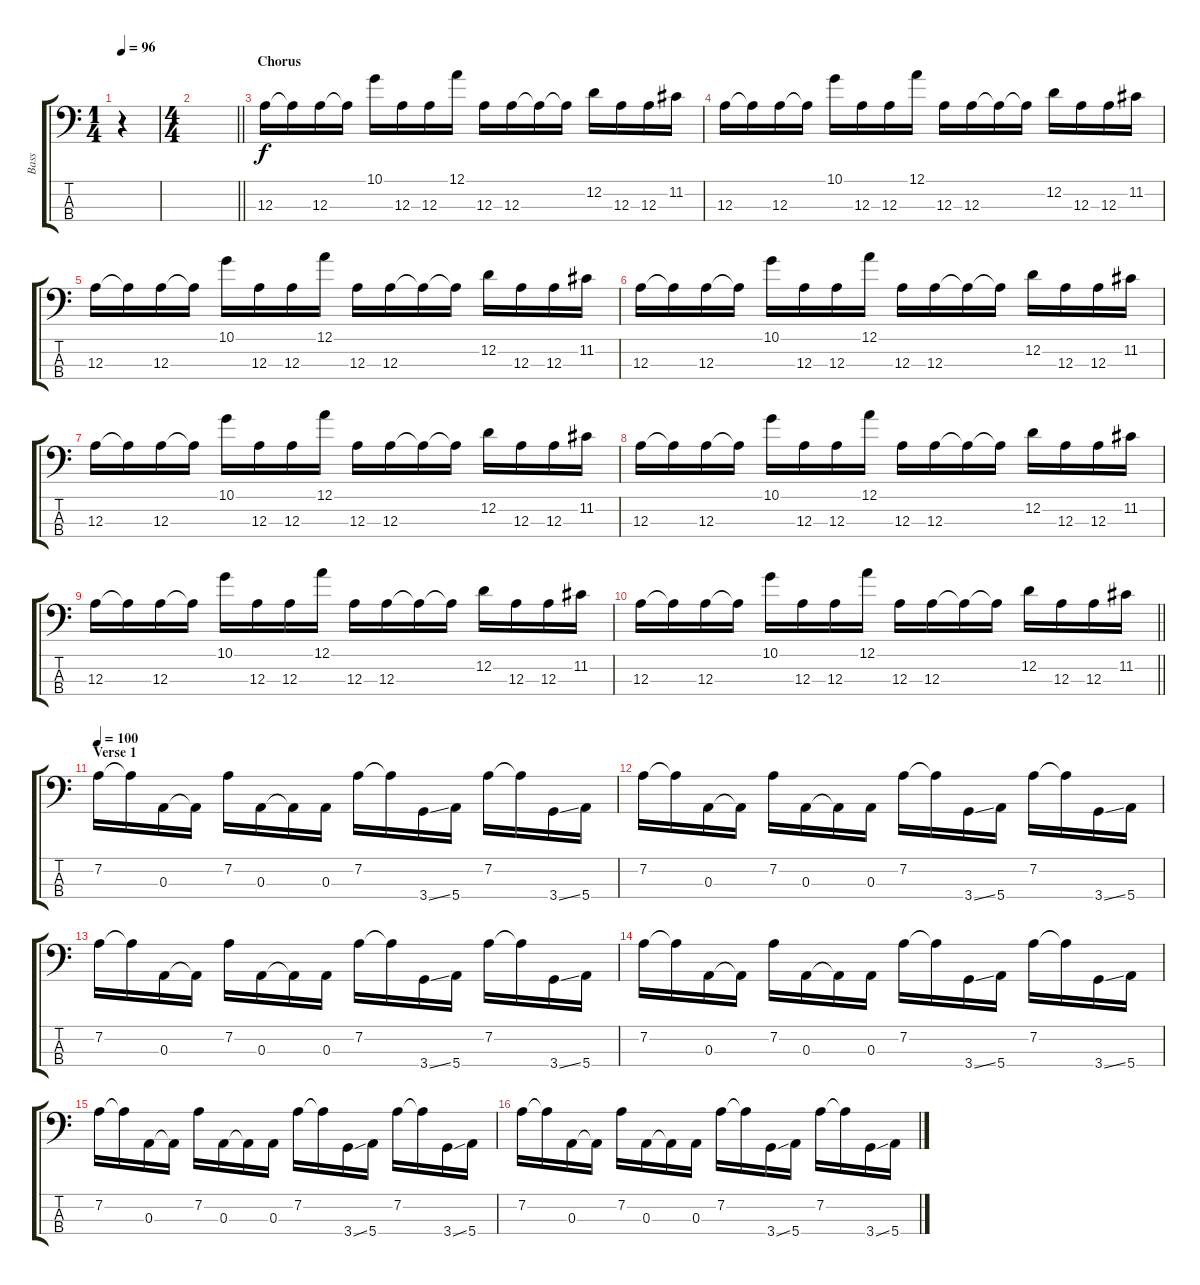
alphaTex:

\track ("Bass" "Bass") {instrument electricbassfinger}
\staff {score tabs}
\tuning (A2 D2 A1 E1) {hide}
\voice
\ts (1 4)
\tempo 96
\clef f4
\ks c
r.4{dy f instrument electricbassfinger} |
\ts (4 4)
\barLineRight lightlight
|
\section ("" "Chorus")
12.3.16 12.3{t}.16 12.3.16 12.3{t}.16 10.1.16 12.3.16 12.3.16 12.1.16 12.3.16 12.3.16 12.3{t}.16 12.3{t}.16 12.2.16 12.3.16 12.3.16 11.2.16 |
12.3.16 12.3{t}.16 12.3.16 12.3{t}.16 10.1.16 12.3.16 12.3.16 12.1.16 12.3.16 12.3.16 12.3{t}.16 12.3{t}.16 12.2.16 12.3.16 12.3.16 11.2.16 |
12.3.16 12.3{t}.16 12.3.16 12.3{t}.16 10.1.16 12.3.16 12.3.16 12.1.16 12.3.16 12.3.16 12.3{t}.16 12.3{t}.16 12.2.16 12.3.16 12.3.16 11.2.16 |
12.3.16 12.3{t}.16 12.3.16 12.3{t}.16 10.1.16 12.3.16 12.3.16 12.1.16 12.3.16 12.3.16 12.3{t}.16 12.3{t}.16 12.2.16 12.3.16 12.3.16 11.2.16 |
12.3.16 12.3{t}.16 12.3.16 12.3{t}.16 10.1.16 12.3.16 12.3.16 12.1.16 12.3.16 12.3.16 12.3{t}.16 12.3{t}.16 12.2.16 12.3.16 12.3.16 11.2.16 |
12.3.16 12.3{t}.16 12.3.16 12.3{t}.16 10.1.16 12.3.16 12.3.16 12.1.16 12.3.16 12.3.16 12.3{t}.16 12.3{t}.16 12.2.16 12.3.16 12.3.16 11.2.16 |
12.3.16 12.3{t}.16 12.3.16 12.3{t}.16 10.1.16 12.3.16 12.3.16 12.1.16 12.3.16 12.3.16 12.3{t}.16 12.3{t}.16 12.2.16 12.3.16 12.3.16 11.2.16 |
\barLineRight lightlight
12.3.16 12.3{t}.16 12.3.16 12.3{t}.16 10.1.16 12.3.16 12.3.16 12.1.16 12.3.16 12.3.16 12.3{t}.16 12.3{t}.16 12.2.16 12.3.16 12.3.16 11.2.16 |
\section ("" "Verse 1")
\tempo 100
7.2.16 7.2{t}.16 0.3.16 0.3{t}.16 7.2.16 0.3.16 0.3{t}.16 0.3.16 7.2.16 7.2{t}.16 3.4{ss}.16 5.4.16 7.2.16 7.2{t}.16 3.4{ss}.16 5.4.16 |
7.2.16 7.2{t}.16 0.3.16 0.3{t}.16 7.2.16 0.3.16 0.3{t}.16 0.3.16 7.2.16 7.2{t}.16 3.4{ss}.16 5.4.16 7.2.16 7.2{t}.16 3.4{ss}.16 5.4.16 |
7.2.16 7.2{t}.16 0.3.16 0.3{t}.16 7.2.16 0.3.16 0.3{t}.16 0.3.16 7.2.16 7.2{t}.16 3.4{ss}.16 5.4.16 7.2.16 7.2{t}.16 3.4{ss}.16 5.4.16 |
7.2.16 7.2{t}.16 0.3.16 0.3{t}.16 7.2.16 0.3.16 0.3{t}.16 0.3.16 7.2.16 7.2{t}.16 3.4{ss}.16 5.4.16 7.2.16 7.2{t}.16 3.4{ss}.16 5.4.16 |
7.2.16 7.2{t}.16 0.3.16 0.3{t}.16 7.2.16 0.3.16 0.3{t}.16 0.3.16 7.2.16 7.2{t}.16 3.4{ss}.16 5.4.16 7.2.16 7.2{t}.16 3.4{ss}.16 5.4.16 |
7.2.16 7.2{t}.16 0.3.16 0.3{t}.16 7.2.16 0.3.16 0.3{t}.16 0.3.16 7.2.16 7.2{t}.16 3.4{ss}.16 5.4.16 7.2.16 7.2{t}.16 3.4{ss}.16 5.4.16
\voice
\clef f4
\ottava regular
\simile none
\ks c
r.4{dy f} |
\barLineRight lightlight
|
|
|
|
|
|
|
|
\barLineRight lightlight
|
|
|
|
|
|
